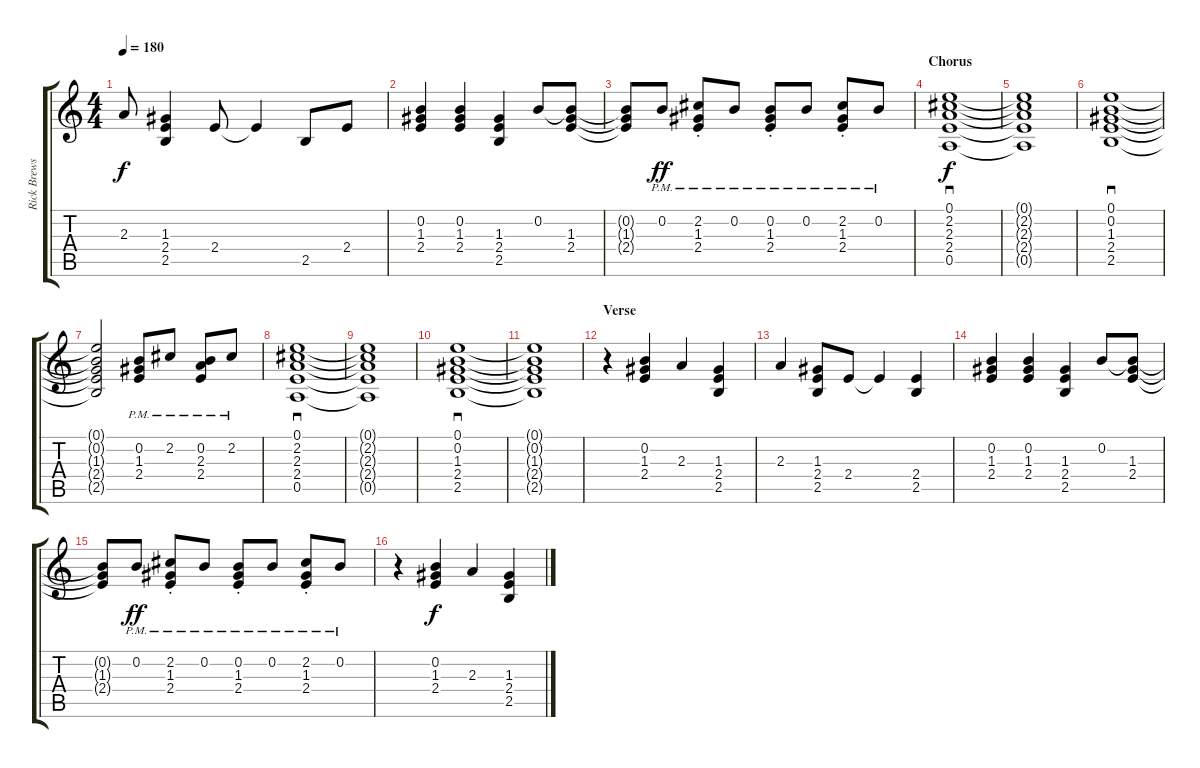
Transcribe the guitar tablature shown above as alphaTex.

\track ("Rick Brewster" "Rick Brews") {instrument overdrivenguitar}
\staff {score tabs}
\tuning (E4 B3 G3 D3 A2 E2) {hide}
\ts (4 4)
\tempo 180
\clef g2
\ks c
2.3.8{dy f} (1.3 2.4 2.5).4 2.4.8 2.4{t}.4 2.5.8 2.4.8 |
(0.2 1.3 2.4).4 (0.2 1.3 2.4).4 (1.3 2.4 2.5).4 0.2.8 (0.2{t} 1.3 2.4).8 |
(0.2{t} 1.3{t} 2.4{t}).8 0.2{pm}.8{dy ff} (2.2{pm} 1.3{st} 2.4{st}).8 0.2{pm}.8 (0.2{pm} 1.3{st} 2.4{st}).8 0.2{pm}.8 (2.2{pm} 1.3{st} 2.4{st}).8 0.2{pm}.8 |
\section ("" "Chorus")
(0.1 2.2 2.3 2.4 0.5).1{sd dy f} |
(0.1{t} 2.2{t} 2.3{t} 2.4{t} 0.5{t}).1 |
(0.1 0.2 1.3 2.4 2.5).1{sd} |
(0.1{t} 0.2{t} 1.3{t} 2.4{t} 2.5{t}).2 (0.2{pm} 1.3 2.4).8 2.2{pm}.8 (0.2{pm} 2.3 2.4).8 2.2{pm}.8 |
(0.1 2.2 2.3 2.4 0.5).1{sd} |
(0.1{t} 2.2{t} 2.3{t} 2.4{t} 0.5{t}).1 |
(0.1 0.2 1.3 2.4 2.5).1{sd} |
(0.1{t} 0.2{t} 1.3{t} 2.4{t} 2.5{t}).1 |
\section ("" "Verse")
r.4 (0.2 1.3 2.4).4 2.3.4 (1.3 2.4 2.5).4 |
2.3.4 (1.3 2.4 2.5).8 2.4.8 2.4{t}.4 (2.4 2.5).4 |
(0.2 1.3 2.4).4 (0.2 1.3 2.4).4 (1.3 2.4 2.5).4 0.2.8 (0.2{t} 1.3 2.4).8 |
(0.2{t} 1.3{t} 2.4{t}).8 0.2{pm}.8{dy ff} (2.2{pm} 1.3{st} 2.4{st}).8 0.2{pm}.8 (0.2{pm} 1.3{st} 2.4{st}).8 0.2{pm}.8 (2.2{pm} 1.3{st} 2.4{st}).8 0.2{pm}.8 |
r.4 (0.2 1.3 2.4).4{dy f} 2.3.4 (1.3 2.4 2.5).4
